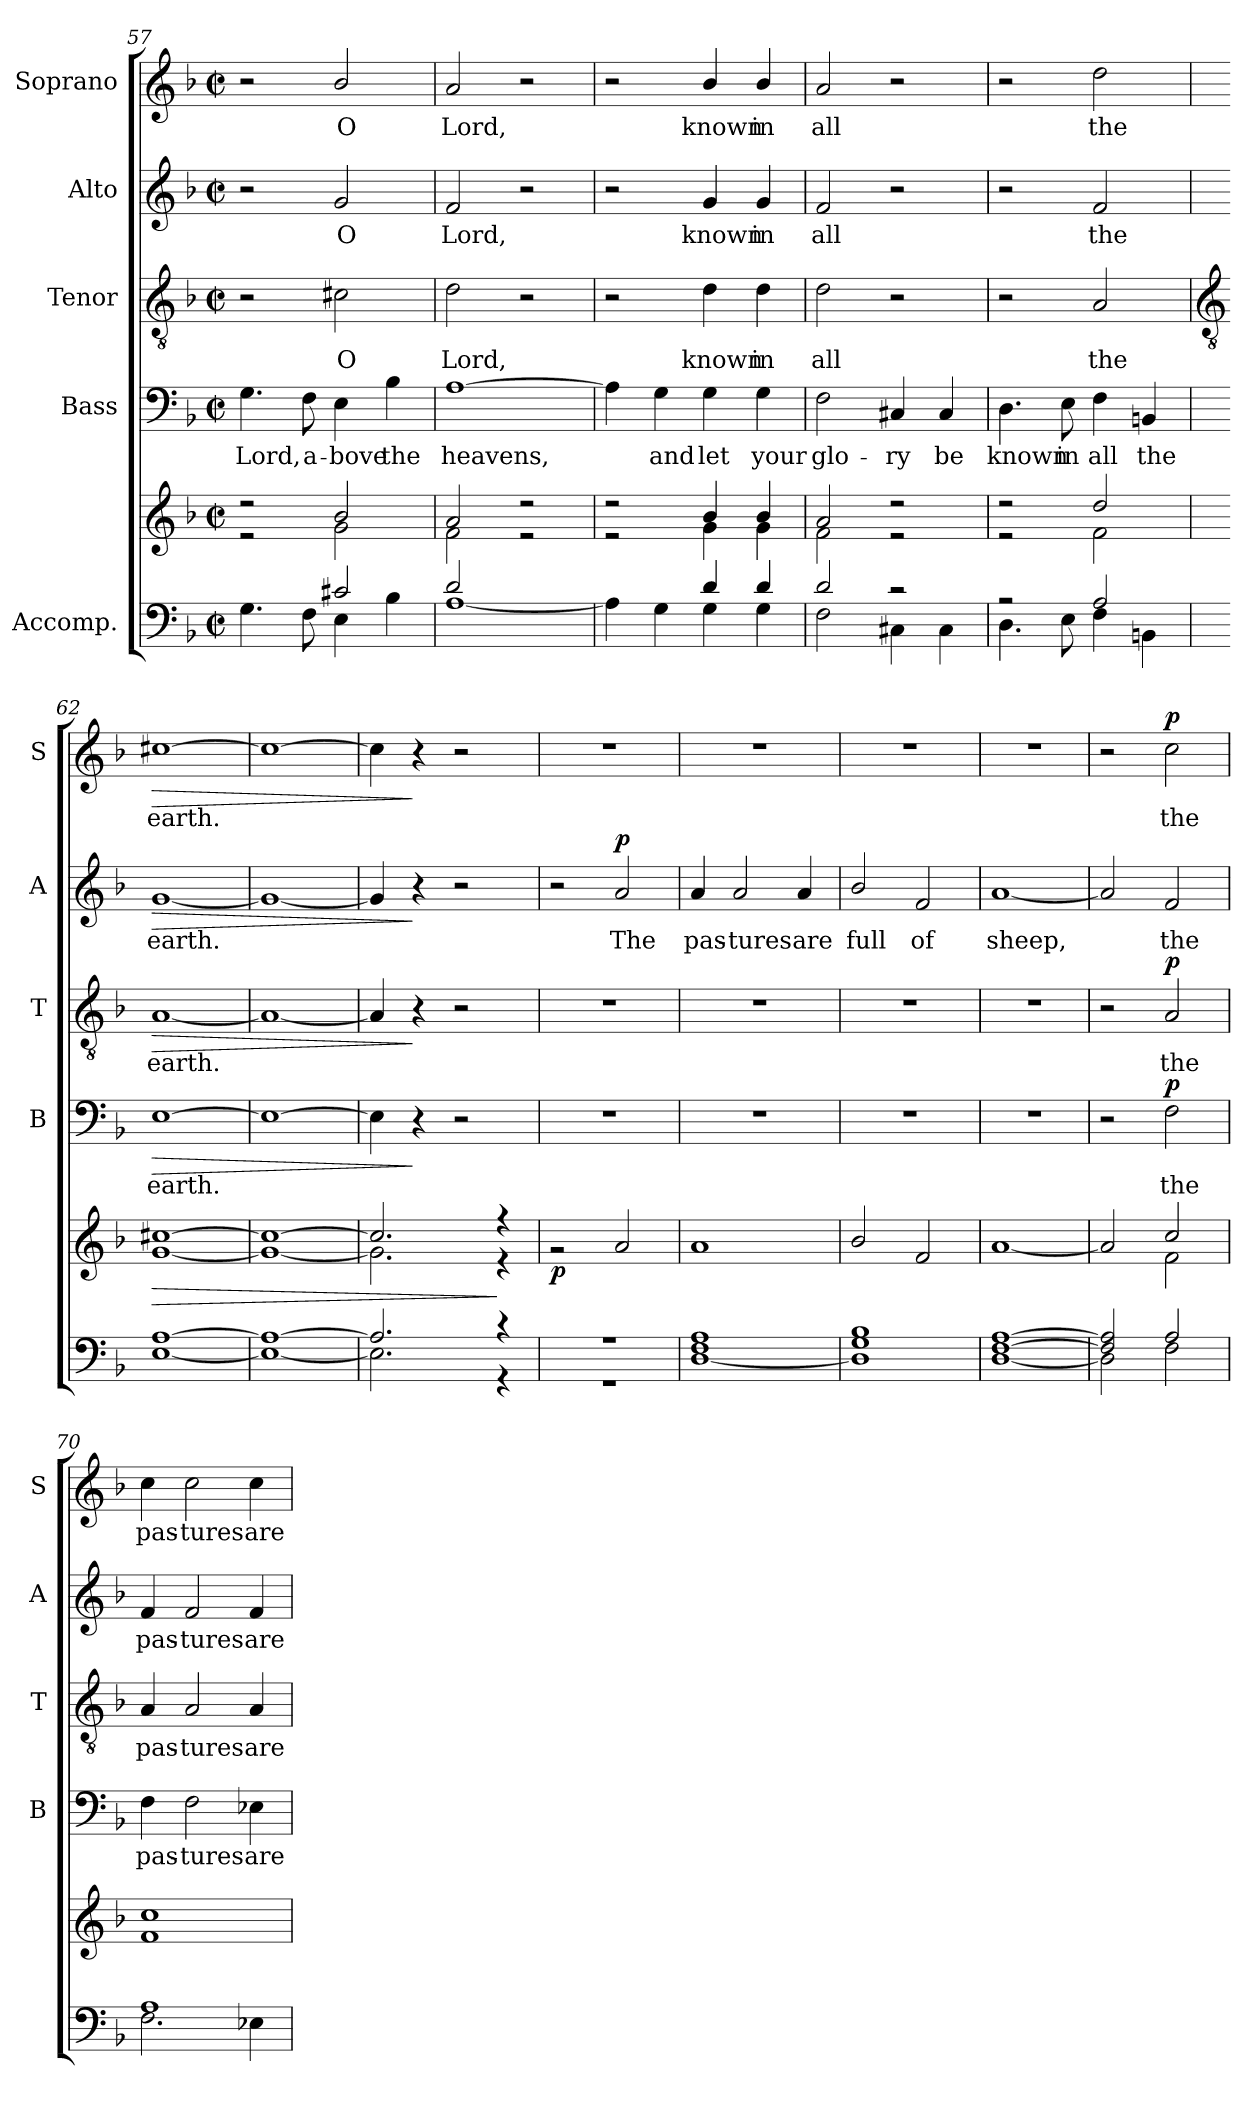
**kern	**kern	**dynam	**kern	**text	**dynam	**kern	**text	**dynam	**kern	**text	**dynam	**kern	**text	**dynam
*part5	*part5	*part5	*part4	*part4	*part4	*part3	*part3	*part3	*part2	*part2	*part2	*part1	*part1	*part1
*staff6	*staff5	*staff5/6	*staff4	*staff4	*staff4	*staff3	*staff3	*staff3	*staff2	*staff2	*staff2	*staff1	*staff1	*staff1
*I"Accomp.	*	*	*I"Bass	*	*	*I"Tenor	*	*	*I"Alto	*	*	*I"Soprano	*	*
*	*	*	*I'B	*	*	*I'T	*	*	*I'A	*	*	*I'S	*	*
*clefF4	*clefG2	*	*clefF4	*	*	*clefGv2	*	*	*clefG2	*	*	*clefG2	*	*
*k[b-]	*k[b-]	*	*k[b-]	*	*	*k[b-]	*	*	*k[b-]	*	*	*k[b-]	*	*
*F:	*F:	*	*F:	*	*	*F:	*	*	*F:	*	*	*F:	*	*
*M2/2	*M2/2	*	*M2/2	*	*	*M2/2	*	*	*M2/2	*	*	*M2/2	*	*
*met(c|)	*met(c|)	*	*met(c|)	*	*	*met(c|)	*	*	*met(c|)	*	*	*met(c|)	*	*
=57	=57	=57	=57	=57	=57	=57	=57	=57	=57	=57	=57	=57	=57	=57
*^	*^	*	*	*	*	*	*	*	*	*	*	*	*	*
!	!	!	!	!	!	!LO:LY:b	!	!	!	!	!	!	!	!	!	!
2ryy	4.G\	2r	2r	.	4.G	Lord,	.	2r	.	.	2r	.	.	2r	.	.
!	!	!	!	!	!	!LO:LY:b	!	!	!	!	!	!	!	!	!	!
.	8F\	.	.	.	8F	a-	.	.	.	.	.	.	.	.	.	.
!	!	!	!	!	!	!LO:LY:b	!	!	!LO:LY:b	!	!	!LO:LY:b	!	!	!LO:LY:b	!
2c#X/	4E\	2b-/	2g\	.	4E	-bove	.	2c#X	O	.	2g	O	.	2b-/	O	.
!	!	!	!	!	!	!LO:LY:b	!	!	!	!	!	!	!	!	!	!
.	4B-\	.	.	.	4B-	the	.	.	.	.	.	.	.	.	.	.
=58	=58	=58	=58	=58	=58	=58	=58	=58	=58	=58	=58	=58	=58	=58	=58	=58
!	!	!	!	!	!	!LO:LY:b	!	!	!LO:LY:b	!	!	!LO:LY:b	!	!	!LO:LY:b	!
2d/	[1A\	2a/	2f\	.	[1A	heavens,	.	2d	Lord,	.	2f	Lord,	.	2a	Lord,	.
2ryy	.	2r	2r	.	.	.	.	2r	.	.	2r	.	.	2r	.	.
=59	=59	=59	=59	=59	=59	=59	=59	=59	=59	=59	=59	=59	=59	=59	=59	=59
2ryy	4A\]	2r	2r	.	4A]	.	.	2r	.	.	2r	.	.	2r	.	.
!	!	!	!	!	!	!LO:LY:b	!	!	!	!	!	!	!	!	!	!
.	4G\	.	.	.	4G	and	.	.	.	.	.	.	.	.	.	.
!	!	!	!	!	!	!LO:LY:b	!	!	!LO:LY:b	!	!	!LO:LY:b	!	!	!LO:LY:b	!
4d/	4G\	4b-/	4g\	.	4G	let	.	4d	known	.	4g	known	.	4b-/	known	.
!	!	!	!	!	!	!LO:LY:b	!	!	!LO:LY:b	!	!	!LO:LY:b	!	!	!LO:LY:b	!
4d/	4G\	4b-/	4g\	.	4G	your	.	4d	in	.	4g	in	.	4b-/	in	.
=60	=60	=60	=60	=60	=60	=60	=60	=60	=60	=60	=60	=60	=60	=60	=60	=60
!	!	!	!	!	!	!LO:LY:b	!	!	!LO:LY:b	!	!	!LO:LY:b	!	!	!LO:LY:b	!
2d/	2F\	2a/	2f\	.	2F	glo-	.	2d	all	.	2f	all	.	2a	all	.
!	!	!	!	!	!	!LO:LY:b	!	!	!	!	!	!	!	!	!	!
2r	4C#X\	2r	2r	.	4C#X	-ry	.	2r	.	.	2r	.	.	2r	.	.
!	!	!	!	!	!	!LO:LY:b	!	!	!	!	!	!	!	!	!	!
.	4C#\	.	.	.	4C#	be	.	.	.	.	.	.	.	.	.	.
=61	=61	=61	=61	=61	=61	=61	=61	=61	=61	=61	=61	=61	=61	=61	=61	=61
!	!	!	!	!	!	!LO:LY:b	!	!	!	!	!	!	!	!	!	!
2r	4.D\	2r	2r	.	4.D	known	.	2r	.	.	2r	.	.	2r	.	.
!	!	!	!	!	!	!LO:LY:b	!	!	!	!	!	!	!	!	!	!
.	8E\	.	.	.	8E	in	.	.	.	.	.	.	.	.	.	.
!	!	!	!	!	!	!LO:LY:b	!	!	!LO:LY:b	!	!	!LO:LY:b	!	!	!LO:LY:b	!
2A/	4F\	2dd/	2f\	.	4F	all	.	2A	the	.	2f	the	.	2dd	the	.
!	!	!	!	!	!	!LO:LY:b	!	!	!	!	!	!	!	!	!	!
.	4BBn\	.	.	.	4BBn	the	.	.	.	.	.	.	.	.	.	.
!!LO:LB:g=z
=62	=62	=62	=62	=62	=62	=62	=62	=62	=62	=62	=62	=62	=62	=62	=62	=62
*	*	*	*	*	*	*	*	*clefGv2	*	*	*	*	*	*	*	*
!	!	!	!	!LO:HP:b	!	!LO:LY:b	!LO:HP:b	!	!LO:LY:b	!LO:HP:b	!	!LO:LY:b	!LO:HP:b	!	!LO:LY:b	!LO:HP:b
[1A/	[1E\	[1cc#X/	[1g\	>	[1E	earth.	>	[1A	earth.	>	[1g	earth.	>	[1cc#X	earth.	>
=63	=63	=63	=63	=63	=63	=63	=63	=63	=63	=63	=63	=63	=63	=63	=63	=63
1A/_	1E\_	1cc#/_	1g\_	.	1E_	.	.	1A_	.	.	1g_	.	.	1cc#_	.	.
=64	=64	=64	=64	=64	=64	=64	=64	=64	=64	=64	=64	=64	=64	=64	=64	=64
2.A/]	2.E\]	2.cc#/]	2.g\]	.	4E]	.	.	4A]	.	.	4g]	.	.	4cc#]	.	.
.	.	.	.	.	4r	.	]	4r	.	]	4r	.	]	4r	.	]
.	.	.	.	.	2r	.	.	2r	.	.	2r	.	.	2r	.	.
4r	4r	4r	4r	]	.	.	.	.	.	.	.	.	.	.	.	.
=65	=65	=65	=65	=65	=65	=65	=65	=65	=65	=65	=65	=65	=65	=65	=65	=65
!	!	!	!	!LO:DY:b	!	!	!	!	!	!	!	!	!	!	!	!
1r	1r	1ryy	2r	p	1r	.	.	1r	.	.	2r	.	.	1r	.	.
!	!	!	!	!	!	!	!	!	!	!	!	!LO:LY:b	!LO:DY:b	!	!	!
.	.	.	2a/	.	.	.	.	.	.	.	2a	The	p	.	.	.
=66	=66	=66	=66	=66	=66	=66	=66	=66	=66	=66	=66	=66	=66	=66	=66	=66
!	!	!	!	!	!	!	!	!	!	!	!	!LO:LY:b	!	!	!	!
1F/ 1A/	[1D\	1ryy	1a/	.	1r	.	.	1r	.	.	4a	pas-	.	1r	.	.
!	!	!	!	!	!	!	!	!	!	!	!	!LO:LY:b	!	!	!	!
.	.	.	.	.	.	.	.	.	.	.	2a	-tures	.	.	.	.
!	!	!	!	!	!	!	!	!	!	!	!	!LO:LY:b	!	!	!	!
.	.	.	.	.	.	.	.	.	.	.	4a	are	.	.	.	.
=67	=67	=67	=67	=67	=67	=67	=67	=67	=67	=67	=67	=67	=67	=67	=67	=67
!	!	!	!	!	!	!	!	!	!	!	!	!LO:LY:b	!	!	!	!
1G/ 1B-/	1D\]	1ryy	2b-/	.	1r	.	.	1r	.	.	2b-/	full	.	1r	.	.
!	!	!	!	!	!	!	!	!	!	!	!	!LO:LY:b	!	!	!	!
.	.	.	2f/	.	.	.	.	.	.	.	2f	of	.	.	.	.
=68	=68	=68	=68	=68	=68	=68	=68	=68	=68	=68	=68	=68	=68	=68	=68	=68
!	!	!	!	!	!	!	!	!	!	!	!	!LO:LY:b	!	!	!	!
[1F/ [1A/	[1D\	1ryy	[1a/	.	1r	.	.	1r	.	.	[1a	sheep,	.	1r	.	.
=69	=69	=69	=69	=69	=69	=69	=69	=69	=69	=69	=69	=69	=69	=69	=69	=69
2F/] 2A/]	2D\]	2ryy	2a/]	.	2r	.	.	2r	.	.	2a]	.	.	2r	.	.
!	!	!	!	!	!	!LO:LY:b	!LO:DY:b	!	!LO:LY:b	!LO:DY:b	!	!LO:LY:b	!	!	!LO:LY:b	!LO:DY:b
2A/	2F\	2cc/	2f\	.	2F	the	p	2A	the	p	2f	the	.	2cc	the	p
=70	=70	=70	=70	=70	=70	=70	=70	=70	=70	=70	=70	=70	=70	=70	=70	=70
!	!	!	!	!	!	!LO:LY:b	!	!	!LO:LY:b	!	!	!LO:LY:b	!	!	!LO:LY:b	!
1A/	2.F\	1cc/	1f\	.	4F	pas-	.	4A	pas-	.	4f	pas-	.	4cc	pas-	.
!	!	!	!	!	!	!LO:LY:b	!	!	!LO:LY:b	!	!	!LO:LY:b	!	!	!LO:LY:b	!
.	.	.	.	.	2F	-tures	.	2A	-tures	.	2f	-tures	.	2cc	-tures	.
!	!	!	!	!	!	!LO:LY:b	!	!	!LO:LY:b	!	!	!LO:LY:b	!	!	!LO:LY:b	!
.	4E-X\	.	.	.	4E-X	are	.	4A	are	.	4f	are	.	4cc	are	.
*v	*v	*	*	*	*	*	*	*	*	*	*	*	*	*	*	*
*	*v	*v	*	*	*	*	*	*	*	*	*	*	*	*	*
=	=	=	=	=	=	=	=	=	=	=	=	=	=	=
*-	*-	*-	*-	*-	*-	*-	*-	*-	*-	*-	*-	*-	*-	*-
